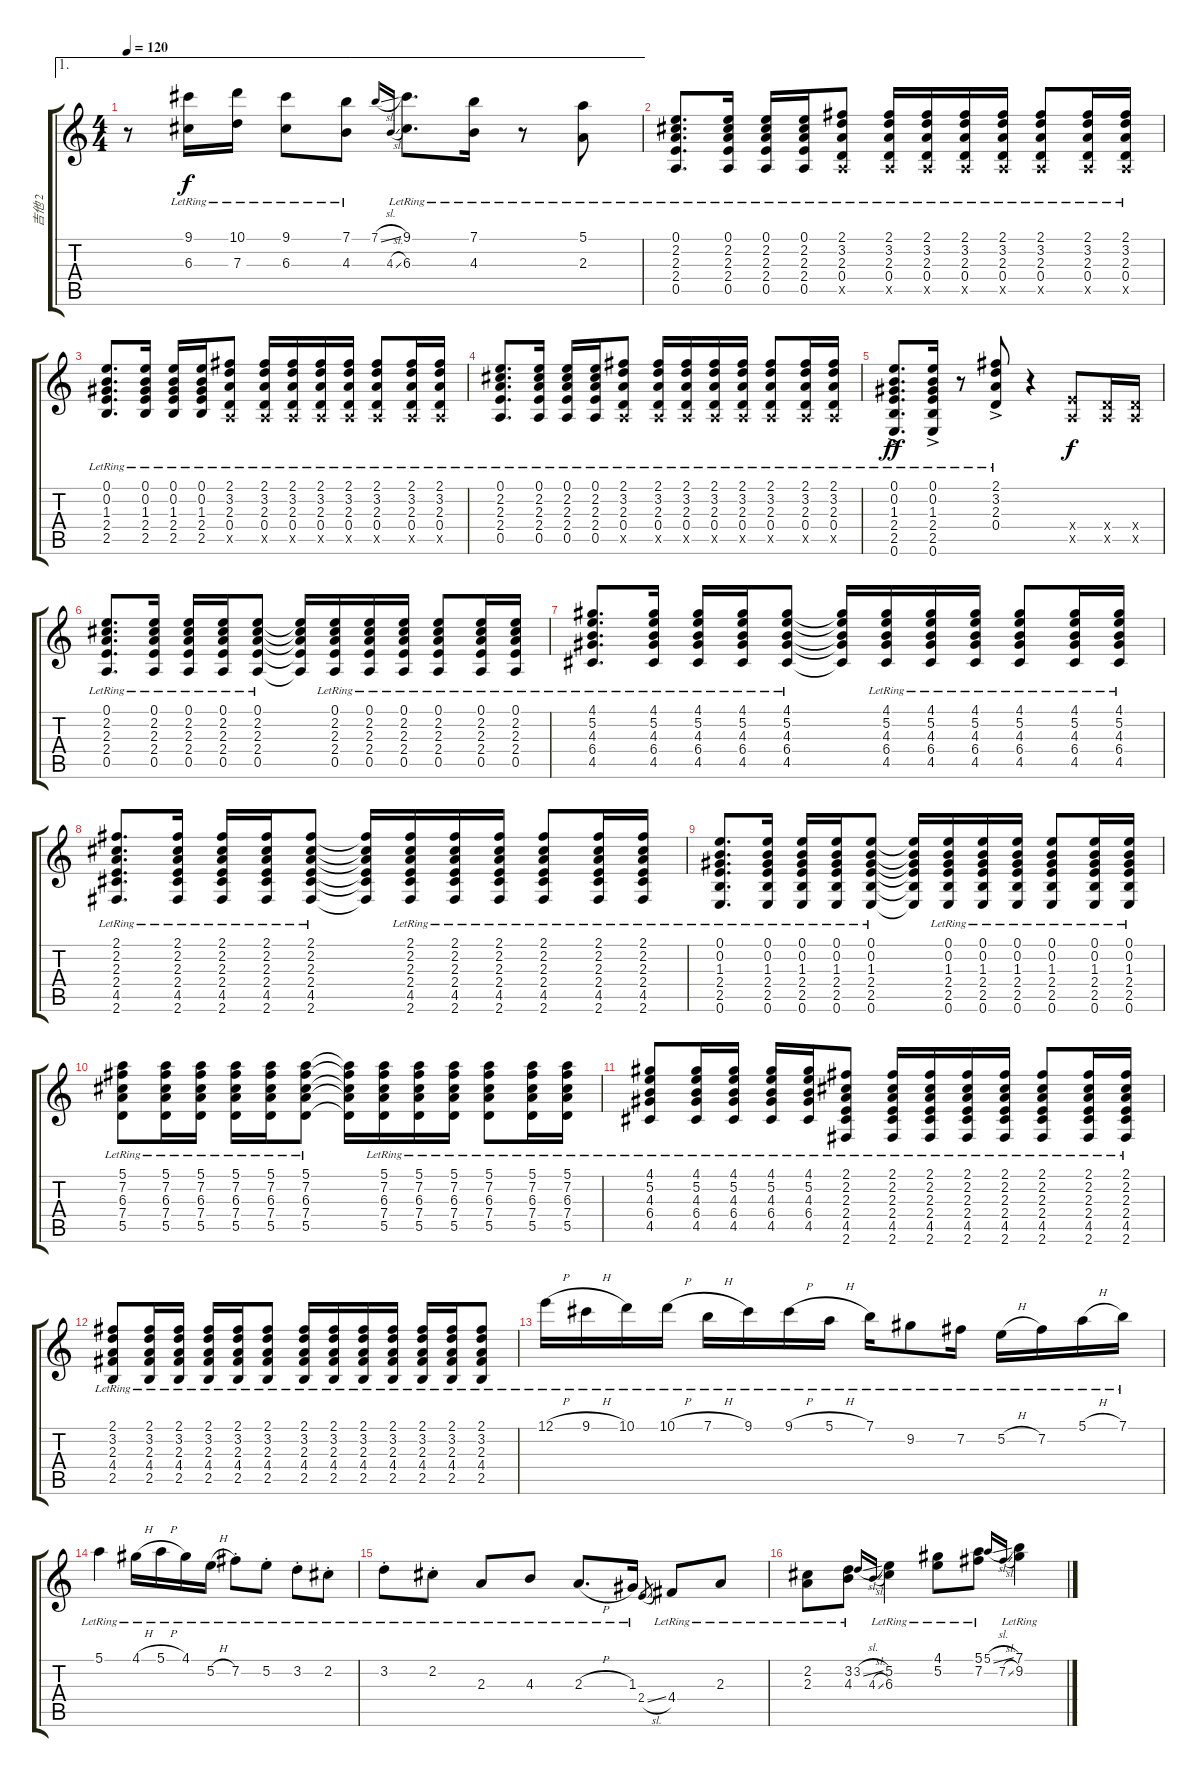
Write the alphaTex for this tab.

\track ("吉他 2" "吉他 2") {instrument acousticguitarsteel}
\staff {score tabs}
\tuning (E4 B3 G3 D3 A2 E2) {hide}
\ae 1
\ts (4 4)
\tempo 120
\clef g2
\ks c
r.8{dy f} (9.1{lr} 6.3{lr}).16 (10.1{lr} 7.3{lr}).16 (9.1{lr} 6.3{lr}).8 (7.1{lr} 4.3{lr}).8 7.1{sl}.16{gr onbeat} 4.3{sl}.16{gr onbeat} (9.1{lr} 6.3{lr}).8{d} (7.1{lr} 4.3{lr}).16 r.8 (5.1{lr} 2.3{lr}).8 |
(0.1{lr} 2.2{lr} 2.3{lr} 2.4{lr} 0.5{lr}).8{d} (0.1{lr} 2.2{lr} 2.3{lr} 2.4{lr} 0.5{lr}).16 (0.1{lr} 2.2{lr} 2.3{lr} 2.4{lr} 0.5{lr}).16 (0.1{lr} 2.2{lr} 2.3{lr} 2.4{lr} 0.5{lr}).16 (2.1{lr} 3.2{lr} 2.3{lr} 0.4{lr} 0.5{x}).8 (2.1{lr} 3.2{lr} 2.3{lr} 0.4{lr} 0.5{x}).16 (2.1{lr} 3.2{lr} 2.3{lr} 0.4{lr} 0.5{x}).16 (2.1{lr} 3.2{lr} 2.3{lr} 0.4{lr} 0.5{x}).16 (2.1{lr} 3.2{lr} 2.3{lr} 0.4{lr} 0.5{x}).16 (2.1{lr} 3.2{lr} 2.3{lr} 0.4{lr} 0.5{x}).8 (2.1{lr} 3.2{lr} 2.3{lr} 0.4{lr} 0.5{x}).16 (2.1{lr} 3.2{lr} 2.3{lr} 0.4{lr} 0.5{x}).16 |
(0.1{lr} 0.2{lr} 1.3{lr} 2.4{lr} 2.5{lr}).8{d} (0.1{lr} 0.2{lr} 1.3{lr} 2.4{lr} 2.5{lr}).16 (0.1{lr} 0.2{lr} 1.3{lr} 2.4{lr} 2.5{lr}).16 (0.1{lr} 0.2{lr} 1.3{lr} 2.4{lr} 2.5{lr}).16 (2.1{lr} 3.2{lr} 2.3{lr} 0.4{lr} 0.5{x}).8 (2.1{lr} 3.2{lr} 2.3{lr} 0.4{lr} 0.5{x}).16 (2.1{lr} 3.2{lr} 2.3{lr} 0.4{lr} 0.5{x}).16 (2.1{lr} 3.2{lr} 2.3{lr} 0.4{lr} 0.5{x}).16 (2.1{lr} 3.2{lr} 2.3{lr} 0.4{lr} 0.5{x}).16 (2.1{lr} 3.2{lr} 2.3{lr} 0.4{lr} 0.5{x}).8 (2.1{lr} 3.2{lr} 2.3{lr} 0.4{lr} 0.5{x}).16 (2.1{lr} 3.2{lr} 2.3{lr} 0.4{lr} 0.5{x}).16 |
(0.1{lr} 2.2{lr} 2.3{lr} 2.4{lr} 0.5{lr}).8{d} (0.1{lr} 2.2{lr} 2.3{lr} 2.4{lr} 0.5{lr}).16 (0.1{lr} 2.2{lr} 2.3{lr} 2.4{lr} 0.5{lr}).16 (0.1{lr} 2.2{lr} 2.3{lr} 2.4{lr} 0.5{lr}).16 (2.1{lr} 3.2{lr} 2.3{lr} 0.4{lr} 0.5{x}).8 (2.1{lr} 3.2{lr} 2.3{lr} 0.4{lr} 0.5{x}).16 (2.1{lr} 3.2{lr} 2.3{lr} 0.4{lr} 0.5{x}).16 (2.1{lr} 3.2{lr} 2.3{lr} 0.4{lr} 0.5{x}).16 (2.1{lr} 3.2{lr} 2.3{lr} 0.4{lr} 0.5{x}).16 (2.1{lr} 3.2{lr} 2.3{lr} 0.4{lr} 0.5{x}).8 (2.1{lr} 3.2{lr} 2.3{lr} 0.4{lr} 0.5{x}).16 (2.1{lr} 3.2{lr} 2.3{lr} 0.4{lr} 0.5{x}).16 |
(0.1{ac lr} 0.2{lr} 1.3{lr} 2.4{lr} 2.5{lr} 0.6{lr}).8{d dy ff} (0.1{ac lr} 0.2{lr} 1.3{lr} 2.4{lr} 2.5{lr} 0.6{lr}).16 r.8 (2.1{lr} 3.2{lr} 2.3{ac lr} 0.4{lr}).8 r.4 (2.4{x} 0.5{x}).8{dy f} (0.4{x} 0.5{x}).16 (0.4{x} 0.5{x}).16 |
(0.1{lr} 2.2{lr} 2.3{lr} 2.4{lr} 0.5{lr}).8{d} (0.1{lr} 2.2{lr} 2.3{lr} 2.4{lr} 0.5{lr}).16 (0.1{lr} 2.2{lr} 2.3{lr} 2.4{lr} 0.5{lr}).16 (0.1{lr} 2.2{lr} 2.3{lr} 2.4{lr} 0.5{lr}).16 (0.1{lr} 2.2{lr} 2.3{lr} 2.4{lr} 0.5{lr}).8 (0.1{t} 2.2{t} 2.3{t} 2.4{t} 0.5{t}).16 (0.1{lr} 2.2{lr} 2.3{lr} 2.4{lr} 0.5{lr}).16 (0.1{lr} 2.2{lr} 2.3{lr} 2.4{lr} 0.5{lr}).16 (0.1{lr} 2.2{lr} 2.3{lr} 2.4{lr} 0.5{lr}).16 (0.1{lr} 2.2{lr} 2.3{lr} 2.4{lr} 0.5{lr}).8 (0.1{lr} 2.2{lr} 2.3{lr} 2.4{lr} 0.5{lr}).16 (0.1{lr} 2.2{lr} 2.3{lr} 2.4{lr} 0.5{lr}).16 |
(4.1{lr} 5.2{lr} 4.3{lr} 6.4{lr} 4.5{lr}).8{d} (4.1{lr} 5.2{lr} 4.3{lr} 6.4{lr} 4.5{lr}).16 (4.1{lr} 5.2{lr} 4.3{lr} 6.4{lr} 4.5{lr}).16 (4.1{lr} 5.2{lr} 4.3{lr} 6.4{lr} 4.5{lr}).16 (4.1{lr} 5.2{lr} 4.3{lr} 6.4{lr} 4.5{lr}).8 (4.1{t} 5.2{t} 4.3{t} 6.4{t} 4.5{t}).16 (4.1{lr} 5.2{lr} 4.3{lr} 6.4{lr} 4.5{lr}).16 (4.1{lr} 5.2{lr} 4.3{lr} 6.4{lr} 4.5{lr}).16 (4.1{lr} 5.2{lr} 4.3{lr} 6.4{lr} 4.5{lr}).16 (4.1{lr} 5.2{lr} 4.3{lr} 6.4{lr} 4.5{lr}).8 (4.1{lr} 5.2{lr} 4.3{lr} 6.4{lr} 4.5{lr}).16 (4.1{lr} 5.2{lr} 4.3{lr} 6.4{lr} 4.5{lr}).16 |
(2.1{lr} 2.2{lr} 2.3{lr} 2.4{lr} 4.5{lr} 2.6{lr}).8{d} (2.1{lr} 2.2{lr} 2.3{lr} 2.4{lr} 4.5{lr} 2.6{lr}).16 (2.1{lr} 2.2{lr} 2.3{lr} 2.4{lr} 4.5{lr} 2.6{lr}).16 (2.1{lr} 2.2{lr} 2.3{lr} 2.4{lr} 4.5{lr} 2.6{lr}).16 (2.1{lr} 2.2{lr} 2.3{lr} 2.4{lr} 4.5{lr} 2.6{lr}).8 (2.1{t} 2.2{t} 2.3{t} 2.4{t} 4.5{t} 2.6{t}).16 (2.1{lr} 2.2{lr} 2.3{lr} 2.4{lr} 4.5{lr} 2.6{lr}).16 (2.1{lr} 2.2{lr} 2.3{lr} 2.4{lr} 4.5{lr} 2.6{lr}).16 (2.1{lr} 2.2{lr} 2.3{lr} 2.4{lr} 4.5{lr} 2.6{lr}).16 (2.1{lr} 2.2{lr} 2.3{lr} 2.4{lr} 4.5{lr} 2.6{lr}).8 (2.1{lr} 2.2{lr} 2.3{lr} 2.4{lr} 4.5{lr} 2.6{lr}).16 (2.1{lr} 2.2{lr} 2.3{lr} 2.4{lr} 4.5{lr} 2.6{lr}).16 |
(0.1{lr} 0.2{lr} 1.3{lr} 2.4{lr} 2.5{lr} 0.6{lr}).8{d} (0.1{lr} 0.2{lr} 1.3{lr} 2.4{lr} 2.5{lr} 0.6{lr}).16 (0.1{lr} 0.2{lr} 1.3{lr} 2.4{lr} 2.5{lr} 0.6{lr}).16 (0.1{lr} 0.2{lr} 1.3{lr} 2.4{lr} 2.5{lr} 0.6{lr}).16 (0.1{lr} 0.2{lr} 1.3{lr} 2.4{lr} 2.5{lr} 0.6{lr}).8 (0.1{t} 0.2{t} 1.3{t} 2.4{t} 2.5{t} 0.6{t}).16 (0.1{lr} 0.2{lr} 1.3{lr} 2.4{lr} 2.5{lr} 0.6{lr}).16 (0.1{lr} 0.2{lr} 1.3{lr} 2.4{lr} 2.5{lr} 0.6{lr}).16 (0.1{lr} 0.2{lr} 1.3{lr} 2.4{lr} 2.5{lr} 0.6{lr}).16 (0.1{lr} 0.2{lr} 1.3{lr} 2.4{lr} 2.5{lr} 0.6{lr}).8 (0.1{lr} 0.2{lr} 1.3{lr} 2.4{lr} 2.5{lr} 0.6{lr}).16 (0.1{lr} 0.2{lr} 1.3{lr} 2.4{lr} 2.5{lr} 0.6{lr}).16 |
(5.1{lr} 7.2{lr} 6.3{lr} 7.4{lr} 5.5{lr}).8 (5.1{lr} 7.2{lr} 6.3{lr} 7.4{lr} 5.5{lr}).16 (5.1{lr} 7.2{lr} 6.3{lr} 7.4{lr} 5.5{lr}).16 (5.1{lr} 7.2{lr} 6.3{lr} 7.4{lr} 5.5{lr}).16 (5.1{lr} 7.2{lr} 6.3{lr} 7.4{lr} 5.5{lr}).16 (5.1{lr} 7.2{lr} 6.3{lr} 7.4{lr} 5.5{lr}).8 (5.1{t} 7.2{t} 6.3{t} 7.4{t} 5.5{t}).16 (5.1{lr} 7.2{lr} 6.3{lr} 7.4{lr} 5.5{lr}).16 (5.1{lr} 7.2{lr} 6.3{lr} 7.4{lr} 5.5{lr}).16 (5.1{lr} 7.2{lr} 6.3{lr} 7.4{lr} 5.5{lr}).16 (5.1{lr} 7.2{lr} 6.3{lr} 7.4{lr} 5.5{lr}).8 (5.1{lr} 7.2{lr} 6.3{lr} 7.4{lr} 5.5{lr}).16 (5.1{lr} 7.2{lr} 6.3{lr} 7.4{lr} 5.5{lr}).16 |
(4.1{lr} 5.2{lr} 4.3{lr} 6.4{lr} 4.5{lr}).8 (4.1{lr} 5.2{lr} 4.3{lr} 6.4{lr} 4.5{lr}).16 (4.1{lr} 5.2{lr} 4.3{lr} 6.4{lr} 4.5{lr}).16 (4.1{lr} 5.2{lr} 4.3{lr} 6.4{lr} 4.5{lr}).16 (4.1{lr} 5.2{lr} 4.3{lr} 6.4{lr} 4.5{lr}).16 (2.1{lr} 2.2{lr} 2.3{lr} 2.4{lr} 4.5{lr} 2.6{lr}).8 (2.1{lr} 2.2{lr} 2.3{lr} 2.4{lr} 4.5{lr} 2.6{lr}).16 (2.1{lr} 2.2{lr} 2.3{lr} 2.4{lr} 4.5{lr} 2.6{lr}).16 (2.1{lr} 2.2{lr} 2.3{lr} 2.4{lr} 4.5{lr} 2.6{lr}).16 (2.1{lr} 2.2{lr} 2.3{lr} 2.4{lr} 4.5{lr} 2.6{lr}).16 (2.1{lr} 2.2{lr} 2.3{lr} 2.4{lr} 4.5{lr} 2.6{lr}).8 (2.1{lr} 2.2{lr} 2.3{lr} 2.4{lr} 4.5{lr} 2.6{lr}).16 (2.1{lr} 2.2{lr} 2.3{lr} 2.4{lr} 4.5{lr} 2.6{lr}).16 |
(2.1{lr} 3.2{lr} 2.3{lr} 4.4{lr} 2.5{lr}).8 (2.1{lr} 3.2{lr} 2.3{lr} 4.4{lr} 2.5{lr}).16 (2.1{lr} 3.2{lr} 2.3{lr} 4.4{lr} 2.5{lr}).16 (2.1{lr} 3.2{lr} 2.3{lr} 4.4{lr} 2.5{lr}).16 (2.1{lr} 3.2{lr} 2.3{lr} 4.4{lr} 2.5{lr}).16 (2.1{lr} 3.2{lr} 2.3{lr} 4.4{lr} 2.5{lr}).8 (2.1{lr} 3.2{lr} 2.3{lr} 4.4{lr} 2.5{lr}).16 (2.1{lr} 3.2{lr} 2.3{lr} 4.4{lr} 2.5{lr}).16 (2.1{lr} 3.2{lr} 2.3{lr} 4.4{lr} 2.5{lr}).16 (2.1{lr} 3.2{lr} 2.3{lr} 4.4{lr} 2.5{lr}).16 (2.1{lr} 3.2{lr} 2.3{lr} 4.4{lr} 2.5{lr}).16 (2.1{lr} 3.2{lr} 2.3{lr} 4.4{lr} 2.5{lr}).16 (2.1{lr} 3.2{lr} 2.3{lr} 4.4{lr} 2.5{lr}).8 |
12.1{h lr}.16 9.1{h lr}.16 10.1{lr}.16 10.1{h lr}.16 7.1{h lr}.16 9.1{lr}.16 9.1{h lr}.16 5.1{h lr}.16 7.1{lr}.16 9.2{lr}.8 7.2{lr}.16 5.2{h lr}.16 7.2{lr}.16 5.1{h lr}.16 7.1{lr}.16 |
5.1{lr}.4 4.1{h lr}.16 5.1{h lr}.16 4.1{lr}.16 5.2{h lr}.16 7.2{st lr}.8 5.2{st lr}.8 3.2{st lr}.8 2.2{st lr}.8 |
3.2{st lr}.8 2.2{st lr}.8 2.3{lr}.8 4.3{lr}.8 2.3{h lr}.8{d} 1.3{lr}.16 2.4{sl}.8{gr} 4.4{lr}.8 2.3{lr}.8 |
(2.2{lr} 2.3{lr}).8 (3.2{lr} 4.3{lr}).8 3.2{sl}.16{gr onbeat} 4.3{sl}.16{gr onbeat} (5.2{lr} 6.3{lr}).4 (4.1{lr} 5.2{lr}).8 (5.1{lr} 7.2{lr}).8 5.1{sl}.16{gr onbeat} 7.2{sl}.16{gr onbeat} (7.1{lr} 9.2{lr}).4
